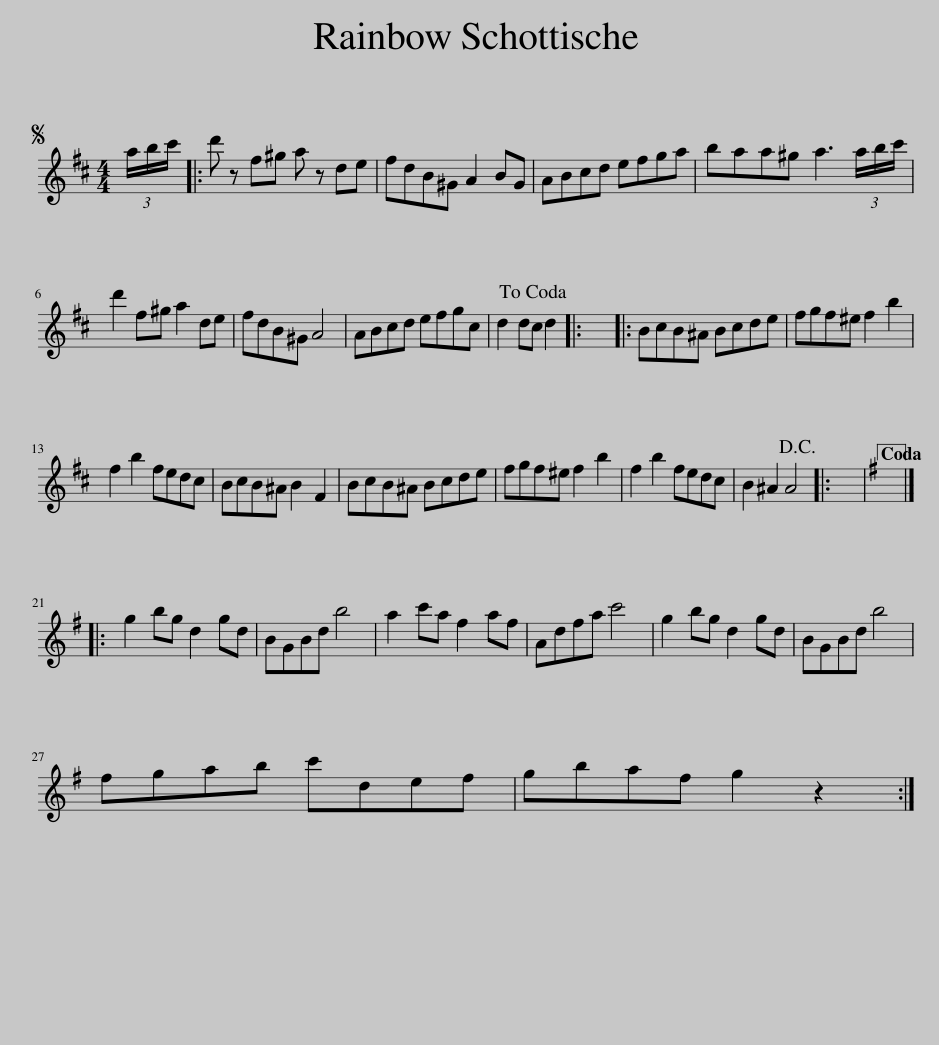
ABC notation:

X:1
L:1/8
M:4/4
I:linebreak $
K:D
V:1 treble
V:1
S (3a/b/c'/ |: d' z f^g a z de | fdB^G A2 BG | ABcd efga | baa^g a3 (3a/b/c'/ |$ %5
 d'2 f^g a2 de | fdB^G A4 | ABcd efgc | d2 dc d2!dacoda! |: x8 |: %10
 BcB^A Bcde | fgf^e f2 b2 |$ f2 b2 fedc | BcB^A B2 F2 | BcB^A Bcde | %15
 fgf^e f2 b2 | f2 b2 fedc | B2 ^A2 A4!D.C.! |: x8 |33[K:G] x8 |]:$ %20
 g2 bg d2 gd | BGBd b4 | a2 c'a f2 af | Adfa c'4 | g2 bg d2 gd | %25
 BGBd b4 |$ fgab c'def | gbaf g2 z2 :| %28
